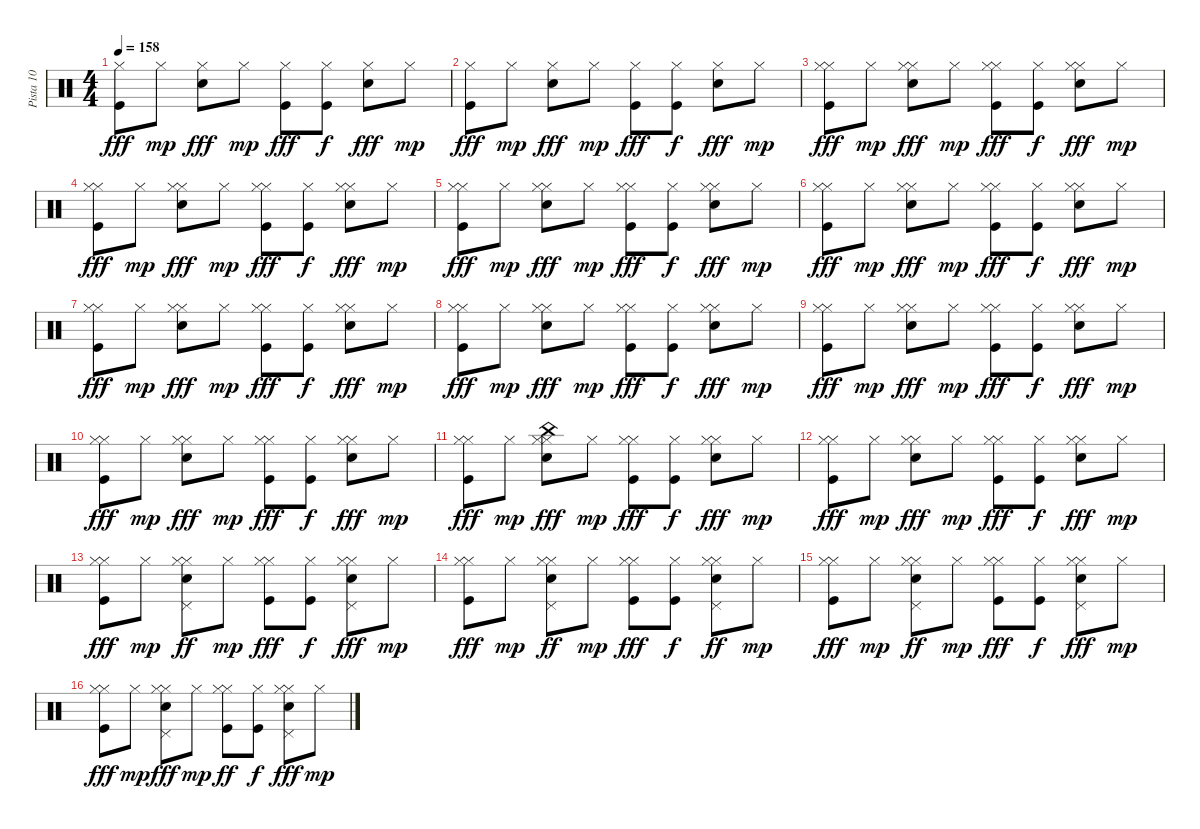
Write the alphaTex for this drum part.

\track ("Pista 10" "Pista 10") {instrument percussion}
\staff {score}
\articulation defaults
\ts (4 4)
\tempo 158
\clef neutral
\ks c
("Hi-Hat (closed)" "Kick (hit)").8{dy fff} "Hi-Hat (closed)".8{dy mp} ("Snare (hit) 2" "Hi-Hat (closed)").8{dy fff} "Hi-Hat (closed)".8{dy mp} ("Hi-Hat (closed)" "Kick (hit)").8{dy fff} ("Hi-Hat (closed)" "Kick (hit)").8{dy f} ("Snare (hit) 2" "Hi-Hat (closed)").8{dy fff} "Hi-Hat (closed)".8{dy mp} |
("Hi-Hat (closed)" "Kick (hit)").8{dy fff} "Hi-Hat (closed)".8{dy mp} ("Snare (hit) 2" "Hi-Hat (closed)").8{dy fff} "Hi-Hat (closed)".8{dy mp} ("Hi-Hat (closed)" "Kick (hit)").8{dy fff} ("Hi-Hat (closed)" "Kick (hit)").8{dy f} ("Snare (hit) 2" "Hi-Hat (closed)").8{dy fff} "Hi-Hat (closed)".8{dy mp} |
("Hi-Hat (closed)" "Kick (hit)" "Hi-Hat (closed)").8{dy fff} "Hi-Hat (closed)".8{dy mp} ("Snare (hit) 2" "Hi-Hat (closed)" "Hi-Hat (closed)").8{dy fff} "Hi-Hat (closed)".8{dy mp} ("Hi-Hat (closed)" "Kick (hit)" "Hi-Hat (closed)").8{dy fff} ("Hi-Hat (closed)" "Kick (hit)").8{dy f} ("Snare (hit) 2" "Hi-Hat (closed)" "Hi-Hat (closed)").8{dy fff} "Hi-Hat (closed)".8{dy mp} |
("Hi-Hat (closed)" "Kick (hit)" "Hi-Hat (closed)").8{dy fff} "Hi-Hat (closed)".8{dy mp} ("Snare (hit) 2" "Hi-Hat (closed)" "Hi-Hat (closed)").8{dy fff} "Hi-Hat (closed)".8{dy mp} ("Hi-Hat (closed)" "Kick (hit)" "Hi-Hat (closed)").8{dy fff} ("Hi-Hat (closed)" "Kick (hit)").8{dy f} ("Snare (hit) 2" "Hi-Hat (closed)" "Hi-Hat (closed)").8{dy fff} "Hi-Hat (closed)".8{dy mp} |
("Hi-Hat (closed)" "Kick (hit)" "Hi-Hat (closed)").8{dy fff} "Hi-Hat (closed)".8{dy mp} ("Snare (hit) 2" "Hi-Hat (closed)" "Hi-Hat (closed)").8{dy fff} "Hi-Hat (closed)".8{dy mp} ("Hi-Hat (closed)" "Kick (hit)" "Hi-Hat (closed)").8{dy fff} ("Hi-Hat (closed)" "Kick (hit)").8{dy f} ("Snare (hit) 2" "Hi-Hat (closed)" "Hi-Hat (closed)").8{dy fff} "Hi-Hat (closed)".8{dy mp} |
("Hi-Hat (closed)" "Kick (hit)" "Hi-Hat (closed)").8{dy fff} "Hi-Hat (closed)".8{dy mp} ("Snare (hit) 2" "Hi-Hat (closed)" "Hi-Hat (closed)").8{dy fff} "Hi-Hat (closed)".8{dy mp} ("Hi-Hat (closed)" "Kick (hit)" "Hi-Hat (closed)").8{dy fff} ("Hi-Hat (closed)" "Kick (hit)").8{dy f} ("Snare (hit) 2" "Hi-Hat (closed)" "Hi-Hat (closed)").8{dy fff} "Hi-Hat (closed)".8{dy mp} |
("Hi-Hat (closed)" "Kick (hit)" "Hi-Hat (closed)").8{dy fff} "Hi-Hat (closed)".8{dy mp} ("Snare (hit) 2" "Hi-Hat (closed)" "Hi-Hat (closed)").8{dy fff} "Hi-Hat (closed)".8{dy mp} ("Hi-Hat (closed)" "Kick (hit)" "Hi-Hat (closed)").8{dy fff} ("Hi-Hat (closed)" "Kick (hit)").8{dy f} ("Snare (hit) 2" "Hi-Hat (closed)" "Hi-Hat (closed)").8{dy fff} "Hi-Hat (closed)".8{dy mp} |
("Hi-Hat (closed)" "Kick (hit)" "Hi-Hat (closed)").8{dy fff} "Hi-Hat (closed)".8{dy mp} ("Snare (hit) 2" "Hi-Hat (closed)" "Hi-Hat (closed)").8{dy fff} "Hi-Hat (closed)".8{dy mp} ("Hi-Hat (closed)" "Kick (hit)" "Hi-Hat (closed)").8{dy fff} ("Hi-Hat (closed)" "Kick (hit)").8{dy f} ("Snare (hit) 2" "Hi-Hat (closed)" "Hi-Hat (closed)").8{dy fff} "Hi-Hat (closed)".8{dy mp} |
("Hi-Hat (closed)" "Kick (hit)" "Hi-Hat (closed)").8{dy fff} "Hi-Hat (closed)".8{dy mp} ("Snare (hit) 2" "Hi-Hat (closed)" "Hi-Hat (closed)").8{dy fff} "Hi-Hat (closed)".8{dy mp} ("Hi-Hat (closed)" "Kick (hit)" "Hi-Hat (closed)").8{dy fff} ("Hi-Hat (closed)" "Kick (hit)").8{dy f} ("Snare (hit) 2" "Hi-Hat (closed)" "Hi-Hat (closed)").8{dy fff} "Hi-Hat (closed)".8{dy mp} |
("Hi-Hat (closed)" "Kick (hit)" "Hi-Hat (closed)").8{dy fff} "Hi-Hat (closed)".8{dy mp} ("Snare (hit) 2" "Hi-Hat (closed)" "Hi-Hat (closed)").8{dy fff} "Hi-Hat (closed)".8{dy mp} ("Hi-Hat (closed)" "Kick (hit)" "Hi-Hat (closed)").8{dy fff} ("Hi-Hat (closed)" "Kick (hit)").8{dy f} ("Snare (hit) 2" "Hi-Hat (closed)" "Hi-Hat (closed)").8{dy fff} "Hi-Hat (closed)".8{dy mp} |
("Hi-Hat (closed)" "Kick (hit)" "Hi-Hat (closed)").8{dy fff} "Hi-Hat (closed)".8{dy mp} ("Snare (hit) 2" "Hi-Hat (closed)" "Hi-Hat (closed)" "China (hit)").8{dy fff} "Hi-Hat (closed)".8{dy mp} ("Hi-Hat (closed)" "Kick (hit)" "Hi-Hat (closed)").8{dy fff} ("Hi-Hat (closed)" "Kick (hit)").8{dy f} ("Snare (hit) 2" "Hi-Hat (closed)" "Hi-Hat (closed)").8{dy fff} "Hi-Hat (closed)".8{dy mp} |
("Hi-Hat (closed)" "Kick (hit)" "Hi-Hat (closed)").8{dy fff} "Hi-Hat (closed)".8{dy mp} ("Snare (hit) 2" "Hi-Hat (closed)" "Hi-Hat (closed)").8{dy fff} "Hi-Hat (closed)".8{dy mp} ("Hi-Hat (closed)" "Kick (hit)" "Hi-Hat (closed)").8{dy fff} ("Hi-Hat (closed)" "Kick (hit)").8{dy f} ("Snare (hit) 2" "Hi-Hat (closed)" "Hi-Hat (closed)").8{dy fff} "Hi-Hat (closed)".8{dy mp} |
("Hi-Hat (closed)" "Kick (hit)" "Hi-Hat (closed)").8{dy fff} "Hi-Hat (closed)".8{dy mp} ("Snare (hit) 2" "Hi-Hat (closed)" "Hi-Hat (closed)" "Pedal Hi-Hat (hit)").8{dy ff} "Hi-Hat (closed)".8{dy mp} ("Hi-Hat (closed)" "Kick (hit)" "Hi-Hat (closed)").8{dy fff} ("Hi-Hat (closed)" "Kick (hit)").8{dy f} ("Snare (hit) 2" "Hi-Hat (closed)" "Pedal Hi-Hat (hit)" "Hi-Hat (closed)").8{dy fff} "Hi-Hat (closed)".8{dy mp} |
("Hi-Hat (closed)" "Kick (hit)" "Hi-Hat (closed)").8{dy fff} "Hi-Hat (closed)".8{dy mp} ("Snare (hit) 2" "Hi-Hat (closed)" "Hi-Hat (closed)" "Pedal Hi-Hat (hit)").8{dy ff} "Hi-Hat (closed)".8{dy mp} ("Hi-Hat (closed)" "Kick (hit)" "Hi-Hat (closed)").8{dy fff} ("Hi-Hat (closed)" "Kick (hit)").8{dy f} ("Snare (hit) 2" "Hi-Hat (closed)" "Hi-Hat (closed)" "Pedal Hi-Hat (hit)").8{dy ff} "Hi-Hat (closed)".8{dy mp} |
("Hi-Hat (closed)" "Kick (hit)" "Hi-Hat (closed)").8{dy fff} "Hi-Hat (closed)".8{dy mp} ("Snare (hit) 2" "Hi-Hat (closed)" "Hi-Hat (closed)" "Pedal Hi-Hat (hit)").8{dy ff} "Hi-Hat (closed)".8{dy mp} ("Hi-Hat (closed)" "Kick (hit)" "Hi-Hat (closed)").8{dy fff} ("Hi-Hat (closed)" "Kick (hit)").8{dy f} ("Snare (hit) 2" "Hi-Hat (closed)" "Pedal Hi-Hat (hit)" "Hi-Hat (closed)").8{dy fff} "Hi-Hat (closed)".8{dy mp} |
("Hi-Hat (closed)" "Kick (hit)" "Hi-Hat (closed)").8{dy fff} "Hi-Hat (closed)".8{dy mp} ("Snare (hit) 2" "Hi-Hat (closed)" "Pedal Hi-Hat (hit)" "Hi-Hat (closed)").8{dy fff} "Hi-Hat (closed)".8{dy mp} ("Hi-Hat (closed)" "Kick (hit)" "Hi-Hat (closed)").8{dy ff} ("Hi-Hat (closed)" "Kick (hit)").8{dy f} ("Snare (hit) 2" "Hi-Hat (closed)" "Pedal Hi-Hat (hit)" "Hi-Hat (closed)").8{dy fff} "Hi-Hat (closed)".8{dy mp}
